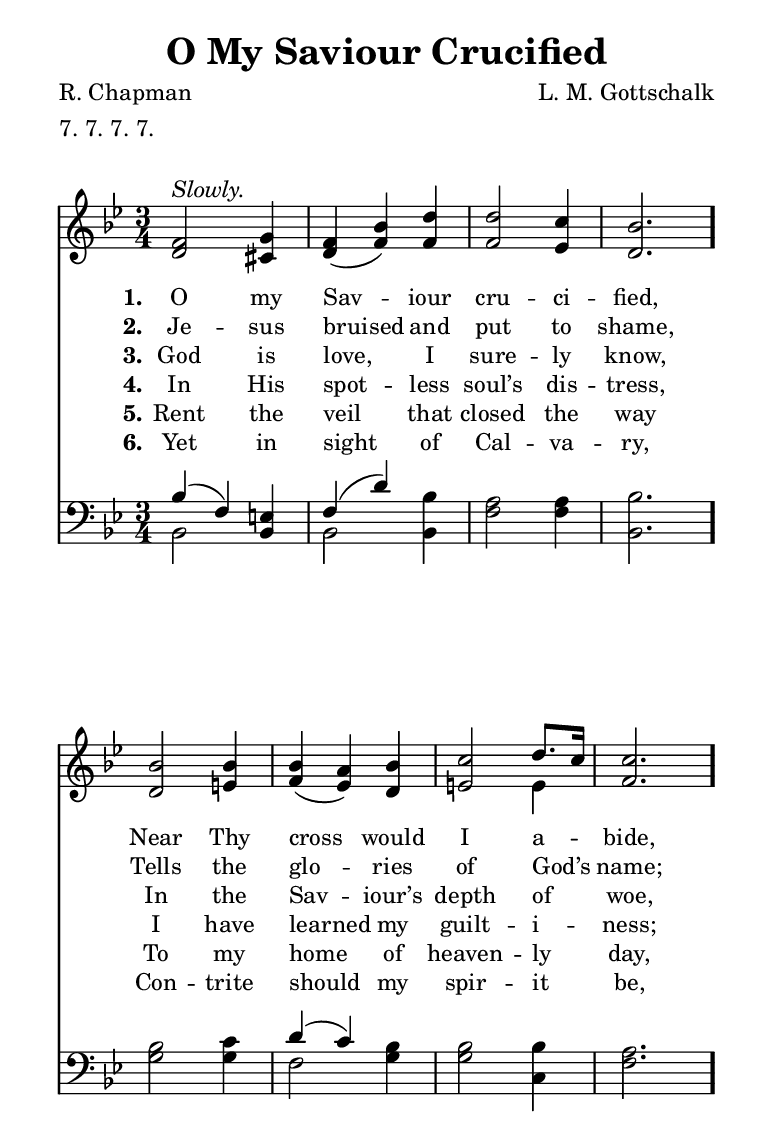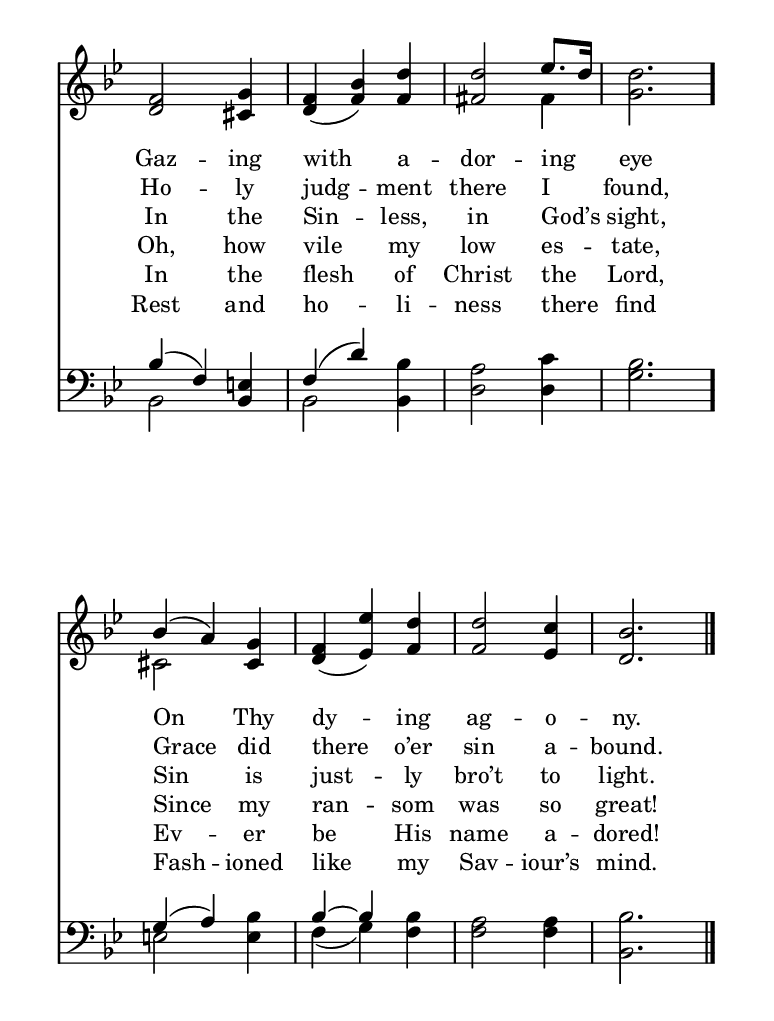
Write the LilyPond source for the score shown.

\include "common/global.ily"
\paper {
  \include "common/paper.ily"
  ragged-last-bottom = ##t
}

\header{
  hymnnumber = "379"
  title = "O My Saviour Crucified"
  tunename = "Last Hope"
  meter = "7. 7. 7. 7."
  poet = "R. Chapman"
  composer = "L. M. Gottschalk"
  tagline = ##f
}

global = {
  \include "common/overrides.ily"
  \override Staff.TimeSignature.style = #'numbered
  \time 3/4
  \override Score.MetronomeMark.transparent = ##t % hide all fermata changes too
  \tempo 4=90
  \key bes \major
  \autoBeamOff
}

notesSoprano = {
\global
\relative c' {

  f2^\markup{\italic Slowly.} g4 | f( bes) d | d2 c4 | bes2. |
  bes2 bes4 | bes( a) bes | c2 d8.[ c16] | c2. |
  f,2 g4 | f( bes) d | d2 ees8.[ d16] | d2. |
  bes4( a) g| f( ees') d | d2 c4 | bes2. |

  \bar "|."

}
}

notesAlto = {
\global
\relative e' {

  d2 cis4 | d( f) f | f2 ees4 | d2. |
  d2 e4 | f( ees) d | e2 e4 | f2. |
  d2 cis4 | d( f) f | fis2 fis4 | g2. |
  cis,2 cis4 | d( ees) f | f2 ees4 | d2. |

}
}

notesTenor = {
\global
\relative a {

  bes4( f) e | f( d') bes | a2 a4 | bes2. |
  bes2 c4 | d( c) bes | bes2 bes4 | a2. |
  bes4( f) e | f( d') bes | a2 c4 | bes2. |
  g4( a) bes | bes ~ bes bes | a2 a4 | bes2. |

}
}

notesBass = {
\global
\relative f, {

  bes2 bes4 | bes2 bes4 | f'2 f4 | bes,2. |
  g'2 g4 | f2 g4 | g2 c,4 | f2. |
  bes,2 bes4 | bes2 bes4 | d2 d4 | g2. |
  e2 e4 | f4( g) f | f2 f4 | bes,2. |

}
}

wordsA = \lyricmode {
\set stanza = "1."

O my Sav -- iour cru -- ci -- fied, \bar "."
Near Thy cross would I a -- bide, \bar "."
Gaz -- ing with a -- dor -- ing eye \bar "."
On Thy dy -- ing ag -- o -- ny. \bar "."

}

wordsB = \lyricmode {
\set stanza = "2."

Je -- sus bruised and put to shame,
Tells the glo -- ries of God’s name;
Ho -- ly judg -- ment there I found,
Grace did there o’er sin a -- bound.

}

wordsC = \lyricmode {
\set stanza = "3."

God is love, I sure -- ly know,
In the Sav -- iour’s depth of woe,
In the Sin -- less, in God’s sight,
Sin is just -- ly bro’t to light.

}

wordsD = \lyricmode {
\set stanza = "4."

In His spot -- less soul’s dis -- tress,
I have learned my guilt -- i -- ness;
Oh, how vile my low es -- tate,
Since my ran -- som was so great!

}

wordsE = \lyricmode {
\set stanza = "5."

Rent the veil that closed the way
To my home of heaven -- ly day,
In the flesh of Christ the Lord,
Ev -- er be His name a -- dored!

}

wordsF = \lyricmode {
\set stanza = "6."

Yet in sight of Cal -- va -- ry,
Con -- trite should my spir -- it be,
Rest and ho -- li -- ness there find
Fash -- ioned like my Sav -- iour’s mind.

}

\score {
  \context ChoirStaff <<
    \context Staff = upper <<
      \set Staff.autoBeaming = ##f
      \set ChoirStaff.systemStartDelimiter = #'SystemStartBar
      \set ChoirStaff.printPartCombineTexts = ##f
      \partcombine #'(2 . 9) \notesSoprano \notesAlto
      \context NullVoice = sopranos { \voiceOne << \notesSoprano >> }
      \context NullVoice = altos { \voiceTwo << \notesAlto >> }
      \context Lyrics = one   \lyricsto sopranos \wordsA
      \context Lyrics = two   \lyricsto sopranos \wordsB
      \context Lyrics = three \lyricsto sopranos \wordsC
      \context Lyrics = four  \lyricsto sopranos \wordsD
      \context Lyrics = five  \lyricsto sopranos \wordsE
      \context Lyrics = six   \lyricsto sopranos \wordsF
    >>
    \context Staff = men <<
      \set Staff.autoBeaming = ##f
      \clef bass
      \set ChoirStaff.printPartCombineTexts = ##f
      \partcombine #'(2 . 9) \notesTenor \notesBass
      \context NullVoice = tenors { \voiceOne << \notesTenor >> }
      \context NullVoice = basses { \voiceTwo << \notesBass >> }
    >>
  >>
  \layout {
    \include "common/layout.ily"
  }
  \midi{
    \include "common/midi.ily"
  }
}

\version "2.19.49"  % necessary for upgrading to future LilyPond versions.

% vi:set et ts=2 sw=2 ai nocindent syntax=lilypond:
